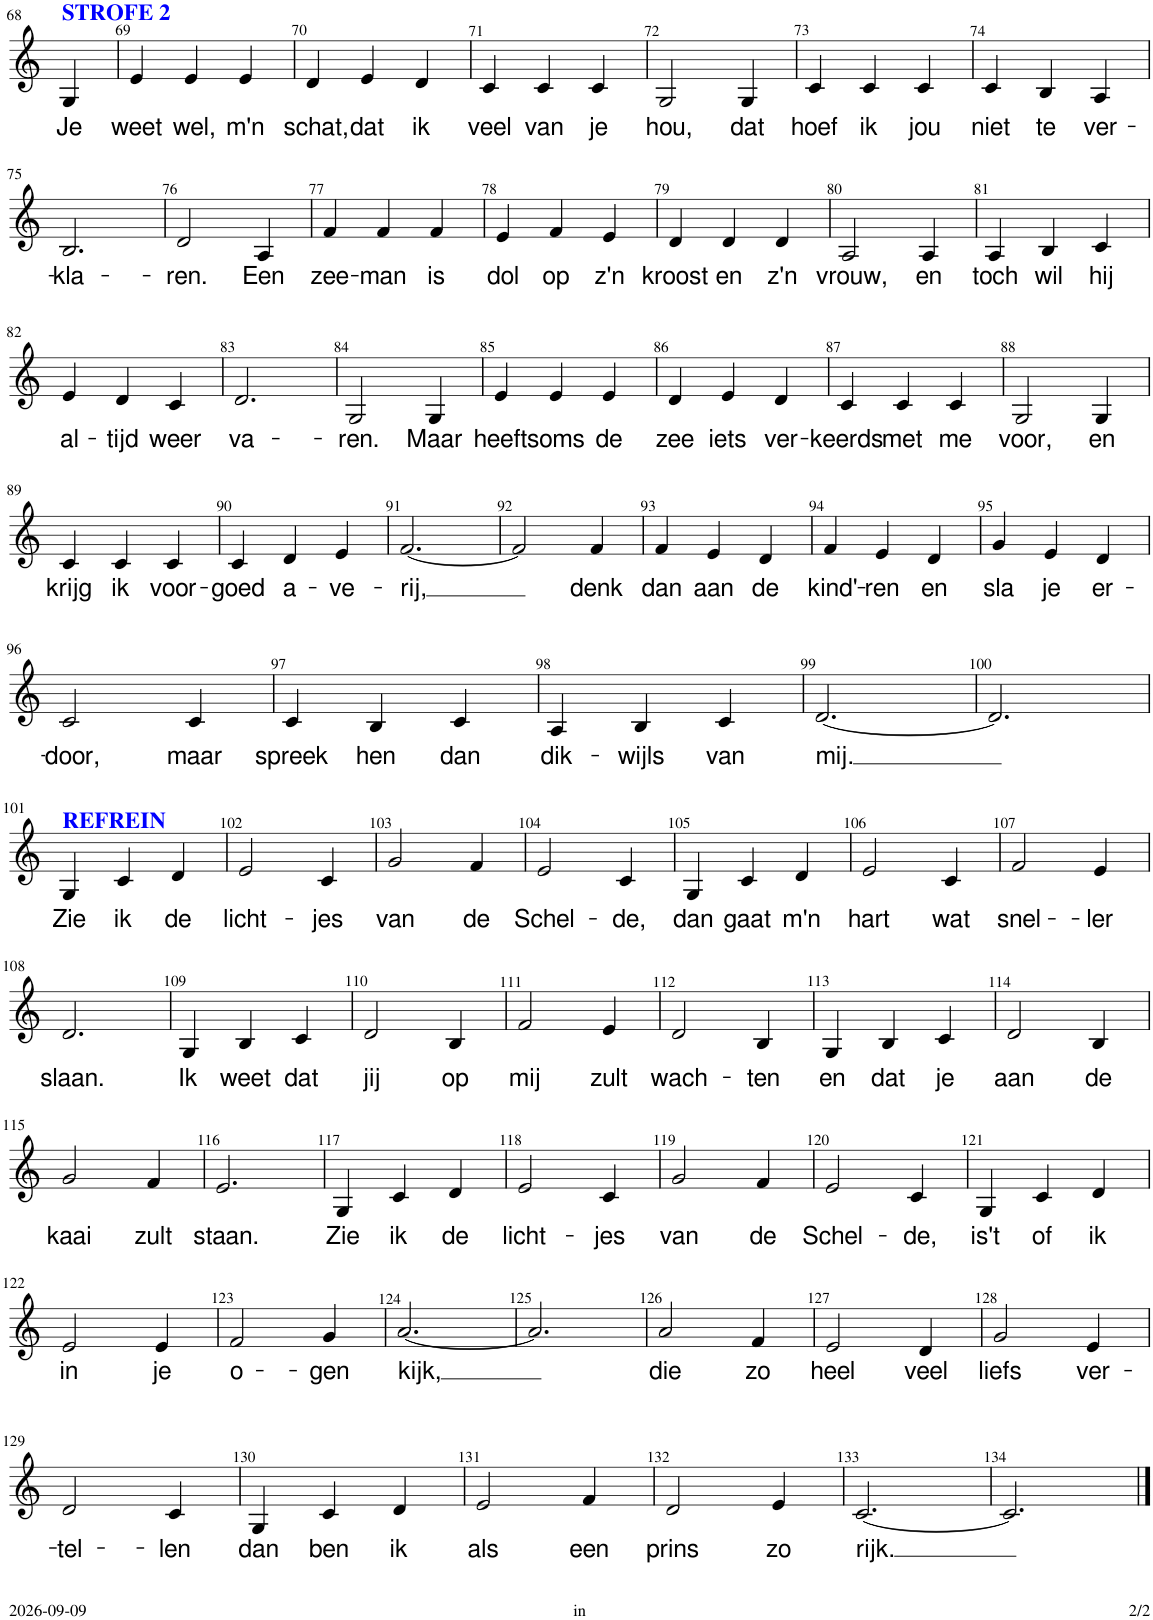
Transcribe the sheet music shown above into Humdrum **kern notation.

**kern	**text
*part1	*part1
*staff1	*staff1
*I"Soprano	*
*I'S.	*
!!LO:PB:g=z
*clefG2	*
*k[]	*
*M3/4	*
=68	=68
!LO:TX:a:B:color=#0000FF:t=STROFE 2	!
!	!LO:LY:b
4G/	Je
=69	=69
!	!LO:LY:b
4e/	weet
!	!LO:LY:b
4e/	wel,
!	!LO:LY:b
4e/	m'n
=70	=70
!	!LO:LY:b
4d/	schat,
!	!LO:LY:b
4e/	dat
!	!LO:LY:b
4d/	ik
=71	=71
!	!LO:LY:b
4c/	veel
!	!LO:LY:b
4c/	van
!	!LO:LY:b
4c/	je
=72	=72
!	!LO:LY:b
2G/	hou,
!	!LO:LY:b
4G/	dat
=73	=73
!	!LO:LY:b
4c/	hoef
!	!LO:LY:b
4c/	ik
!	!LO:LY:b
4c/	jou
=74	=74
!	!LO:LY:b
4c/	niet
!	!LO:LY:b
4B/	te
!	!LO:LY:b
4A/	ver-
!!LO:LB:g=z
=75	=75
!	!LO:LY:b
2.B/	-kla-
=76	=76
!	!LO:LY:b
2d/	-ren.
!	!LO:LY:b
4A/	Een
=77	=77
!	!LO:LY:b
4f/	zee-
!	!LO:LY:b
4f/	-man
!	!LO:LY:b
4f/	is
=78	=78
!	!LO:LY:b
4e/	dol
!	!LO:LY:b
4f/	op
!	!LO:LY:b
4e/	z'n
=79	=79
!	!LO:LY:b
4d/	kroost
!	!LO:LY:b
4d/	en
!	!LO:LY:b
4d/	z'n
=80	=80
!	!LO:LY:b
2A/	vrouw,
!	!LO:LY:b
4A/	en
=81	=81
!	!LO:LY:b
4A/	toch
!	!LO:LY:b
4B/	wil
!	!LO:LY:b
4c/	hij
!!LO:LB:g=z
=82	=82
!	!LO:LY:b
4e/	al-
!	!LO:LY:b
4d/	-tijd
!	!LO:LY:b
4c/	weer
=83	=83
!	!LO:LY:b
2.d/	va-
=84	=84
!	!LO:LY:b
2G/	-ren.
!	!LO:LY:b
4G/	Maar
=85	=85
!	!LO:LY:b
4e/	heeft
!	!LO:LY:b
4e/	soms
!	!LO:LY:b
4e/	de
=86	=86
!	!LO:LY:b
4d/	zee
!	!LO:LY:b
4e/	iets
!	!LO:LY:b
4d/	ver-
=87	=87
!	!LO:LY:b
4c/	-keerds
!	!LO:LY:b
4c/	met
!	!LO:LY:b
4c/	me
=88	=88
!	!LO:LY:b
2G/	voor,
!	!LO:LY:b
4G/	en
!!LO:LB:g=z
=89	=89
!	!LO:LY:b
4c/	krijg
!	!LO:LY:b
4c/	ik
!	!LO:LY:b
4c/	voor-
=90	=90
!	!LO:LY:b
4c/	-goed
!	!LO:LY:b
4d/	a-
!	!LO:LY:b
4e/	-ve-
=91	=91
!	!LO:LY:b
[2.f/	-rij,
=92	=92
2f/]	.
!	!LO:LY:b
4f/	denk
=93	=93
!	!LO:LY:b
4f/	dan
!	!LO:LY:b
4e/	aan
!	!LO:LY:b
4d/	de
=94	=94
!	!LO:LY:b
4f/	kind'-
!	!LO:LY:b
4e/	-ren
!	!LO:LY:b
4d/	en
=95	=95
!	!LO:LY:b
4g/	sla
!	!LO:LY:b
4e/	je
!	!LO:LY:b
4d/	er-
!!LO:LB:g=z
=96	=96
!	!LO:LY:b
2c/	-door,
!	!LO:LY:b
4c/	maar
=97	=97
!	!LO:LY:b
4c/	spreek
!	!LO:LY:b
4B/	hen
!	!LO:LY:b
4c/	dan
=98	=98
!	!LO:LY:b
4A/	dik-
!	!LO:LY:b
4B/	-wijls
!	!LO:LY:b
4c/	van
=99	=99
!	!LO:LY:b
[2.d/	mij.
=100	=100
2.d/]	.
!!LO:LB:g=z
=101	=101
!LO:TX:a:B:color=#0000FF:t=REFREIN	!
!	!LO:LY:b
4G/	Zie
!	!LO:LY:b
4c/	ik
!	!LO:LY:b
4d/	de
=102	=102
!	!LO:LY:b
2e/	licht-
!	!LO:LY:b
4c/	-jes
=103	=103
!	!LO:LY:b
2g/	van
!	!LO:LY:b
4f/	de
=104	=104
!	!LO:LY:b
2e/	Schel-
!	!LO:LY:b
4c/	-de,
=105	=105
!	!LO:LY:b
4G/	dan
!	!LO:LY:b
4c/	gaat
!	!LO:LY:b
4d/	m'n
=106	=106
!	!LO:LY:b
2e/	hart
!	!LO:LY:b
4c/	wat
=107	=107
!	!LO:LY:b
2f/	snel-
!	!LO:LY:b
4e/	-ler
!!LO:LB:g=z
=108	=108
!	!LO:LY:b
2.d/	slaan.
=109	=109
!	!LO:LY:b
4G/	Ik
!	!LO:LY:b
4B/	weet
!	!LO:LY:b
4c/	dat
=110	=110
!	!LO:LY:b
2d/	jij
!	!LO:LY:b
4B/	op
=111	=111
!	!LO:LY:b
2f/	mij
!	!LO:LY:b
4e/	zult
=112	=112
!	!LO:LY:b
2d/	wach-
!	!LO:LY:b
4B/	-ten
=113	=113
!	!LO:LY:b
4G/	en
!	!LO:LY:b
4B/	dat
!	!LO:LY:b
4c/	je
=114	=114
!	!LO:LY:b
2d/	aan
!	!LO:LY:b
4B/	de
!!LO:LB:g=z
=115	=115
!	!LO:LY:b
2g/	kaai
!	!LO:LY:b
4f/	zult
=116	=116
!	!LO:LY:b
2.e/	staan.
=117	=117
!	!LO:LY:b
4G/	Zie
!	!LO:LY:b
4c/	ik
!	!LO:LY:b
4d/	de
=118	=118
!	!LO:LY:b
2e/	licht-
!	!LO:LY:b
4c/	-jes
=119	=119
!	!LO:LY:b
2g/	van
!	!LO:LY:b
4f/	de
=120	=120
!	!LO:LY:b
2e/	Schel-
!	!LO:LY:b
4c/	-de,
=121	=121
!	!LO:LY:b
4G/	is't
!	!LO:LY:b
4c/	of
!	!LO:LY:b
4d/	ik
!!LO:LB:g=z
=122	=122
!	!LO:LY:b
2e/	in
!	!LO:LY:b
4e/	je
=123	=123
!	!LO:LY:b
2f/	o-
!	!LO:LY:b
4g/	-gen
=124	=124
!	!LO:LY:b
[2.a/	kijk,
=125	=125
2.a/]	.
=126	=126
!	!LO:LY:b
2a/	die
!	!LO:LY:b
4f/	zo
=127	=127
!	!LO:LY:b
2e/	heel
!	!LO:LY:b
4d/	veel
=128	=128
!	!LO:LY:b
2g/	liefs
!	!LO:LY:b
4e/	ver-
!!LO:LB:g=z
=129	=129
!	!LO:LY:b
2d/	-tel-
!	!LO:LY:b
4c/	-len
=130	=130
!	!LO:LY:b
4G/	dan
!	!LO:LY:b
4c/	ben
!	!LO:LY:b
4d/	ik
=131	=131
!	!LO:LY:b
2e/	als
!	!LO:LY:b
4f/	een
=132	=132
!	!LO:LY:b
2d/	prins
!	!LO:LY:b
4e/	zo
=133	=133
!	!LO:LY:b
[2.c/	rijk.
=134	=134
2.c/]	.
==	==
*-	*-
